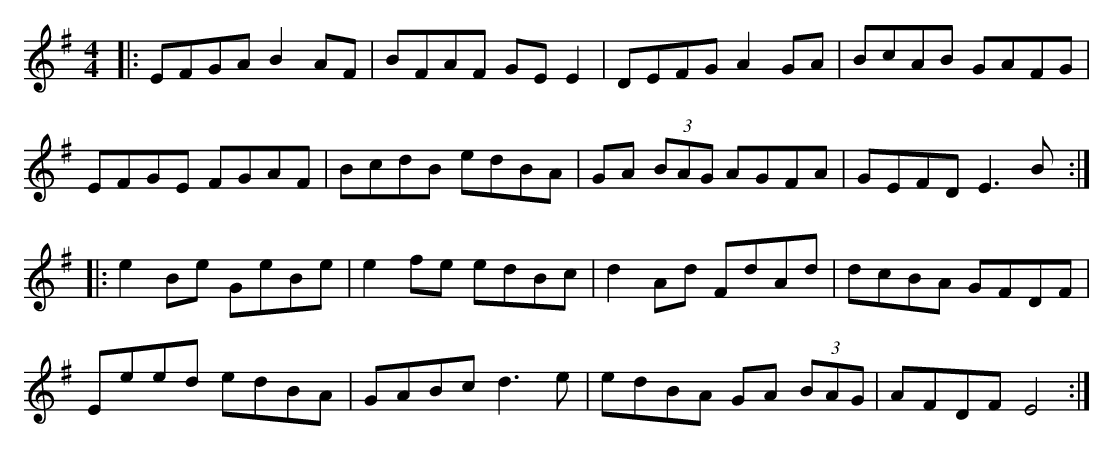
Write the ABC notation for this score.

X:1
M:4/4
K:Emin
|:EFGA B2AF|BFAF GE E2|DEFG A2GA|BcAB GAFG|
EFGE FGAF|BcdB edBA|GA (3BAG AGFA|GEFD E3B:|
|:e2Be GeBe|e2fe edBc|d2Ad FdAd|dcBA GFDF|
Eeed edBA|GABc d3e|edBA GA (3BAG|AFDF E4:|
